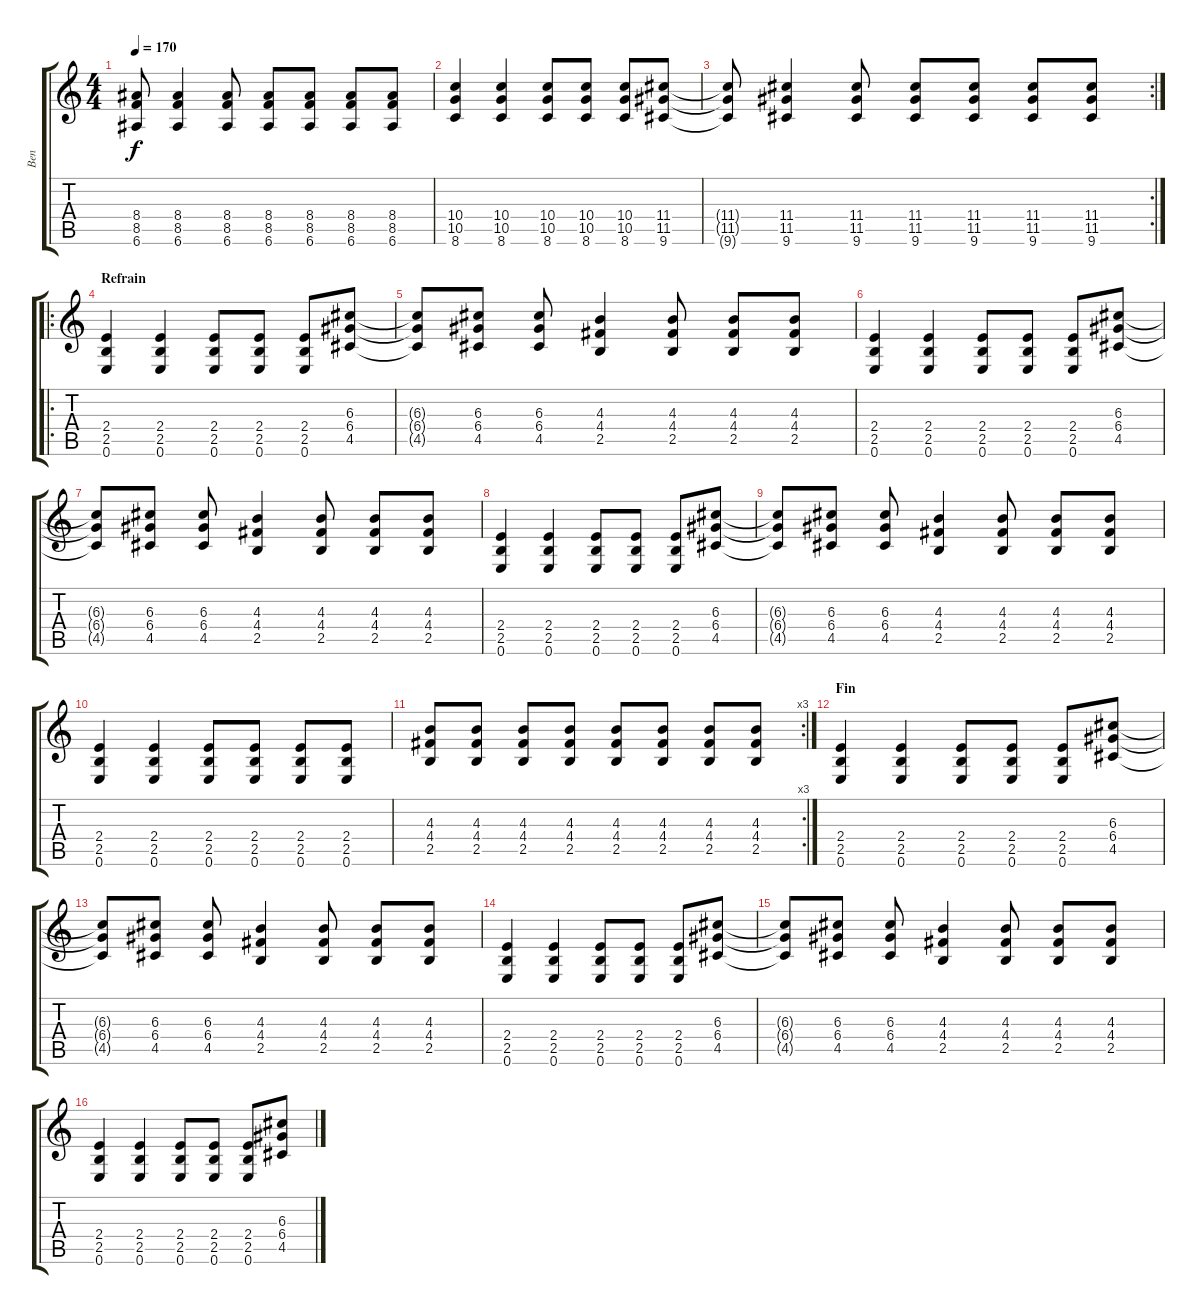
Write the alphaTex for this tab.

\track ("Ben" "Ben") {instrument distortionguitar}
\staff {score tabs}
\tuning (E4 B3 G3 D3 A2 E2) {hide}
\ts (4 4)
\tempo 170
\clef g2
\ks c
(8.4{t} 8.5{t} 6.6{t}).8{dy f} (8.4 8.5 6.6).4 (8.4 8.5 6.6).8 (8.4 8.5 6.6).8 (8.4 8.5 6.6).8 (8.4 8.5 6.6).8 (8.4 8.5 6.6).8 |
(10.4 10.5 8.6).4 (10.4 10.5 8.6).4 (10.4 10.5 8.6).8 (10.4 10.5 8.6).8 (10.4 10.5 8.6).8 (11.4 11.5 9.6).8 |
\rc 2
(11.4{t} 11.5{t} 9.6{t}).8 (11.4 11.5 9.6).4 (11.4 11.5 9.6).8 (11.4 11.5 9.6).8 (11.4 11.5 9.6).8 (11.4 11.5 9.6).8 (11.4 11.5 9.6).8 |
\ro
\section ("" "Refrain")
(2.4 2.5 0.6).4 (2.4 2.5 0.6).4 (2.4 2.5 0.6).8 (2.4 2.5 0.6).8 (2.4 2.5 0.6).8 (6.3 6.4 4.5).8 |
(6.3{t} 6.4{t} 4.5{t}).8 (6.3 6.4 4.5).8 (6.3 6.4 4.5).8 (4.3 4.4 2.5).4 (4.3 4.4 2.5).8 (4.3 4.4 2.5).8 (4.3 4.4 2.5).8 |
(2.4 2.5 0.6).4 (2.4 2.5 0.6).4 (2.4 2.5 0.6).8 (2.4 2.5 0.6).8 (2.4 2.5 0.6).8 (6.3 6.4 4.5).8 |
(6.3{t} 6.4{t} 4.5{t}).8 (6.3 6.4 4.5).8 (6.3 6.4 4.5).8 (4.3 4.4 2.5).4 (4.3 4.4 2.5).8 (4.3 4.4 2.5).8 (4.3 4.4 2.5).8 |
(2.4 2.5 0.6).4 (2.4 2.5 0.6).4 (2.4 2.5 0.6).8 (2.4 2.5 0.6).8 (2.4 2.5 0.6).8 (6.3 6.4 4.5).8 |
(6.3{t} 6.4{t} 4.5{t}).8 (6.3 6.4 4.5).8 (6.3 6.4 4.5).8 (4.3 4.4 2.5).4 (4.3 4.4 2.5).8 (4.3 4.4 2.5).8 (4.3 4.4 2.5).8 |
(2.4 2.5 0.6).4 (2.4 2.5 0.6).4 (2.4 2.5 0.6).8 (2.4 2.5 0.6).8 (2.4 2.5 0.6).8 (2.4 2.5 0.6).8 |
\rc 3
(4.3 4.4 2.5).8 (4.3 4.4 2.5).8 (4.3 4.4 2.5).8 (4.3 4.4 2.5).8 (4.3 4.4 2.5).8 (4.3 4.4 2.5).8 (4.3 4.4 2.5).8 (4.3 4.4 2.5).8 |
\section ("" "Fin")
(2.4 2.5 0.6).4 (2.4 2.5 0.6).4 (2.4 2.5 0.6).8 (2.4 2.5 0.6).8 (2.4 2.5 0.6).8 (6.3 6.4 4.5).8 |
(6.3{t} 6.4{t} 4.5{t}).8 (6.3 6.4 4.5).8 (6.3 6.4 4.5).8 (4.3 4.4 2.5).4 (4.3 4.4 2.5).8 (4.3 4.4 2.5).8 (4.3 4.4 2.5).8 |
(2.4 2.5 0.6).4 (2.4 2.5 0.6).4 (2.4 2.5 0.6).8 (2.4 2.5 0.6).8 (2.4 2.5 0.6).8 (6.3 6.4 4.5).8 |
(6.3{t} 6.4{t} 4.5{t}).8 (6.3 6.4 4.5).8 (6.3 6.4 4.5).8 (4.3 4.4 2.5).4 (4.3 4.4 2.5).8 (4.3 4.4 2.5).8 (4.3 4.4 2.5).8 |
(2.4 2.5 0.6).4 (2.4 2.5 0.6).4 (2.4 2.5 0.6).8 (2.4 2.5 0.6).8 (2.4 2.5 0.6).8 (6.3 6.4 4.5).8
